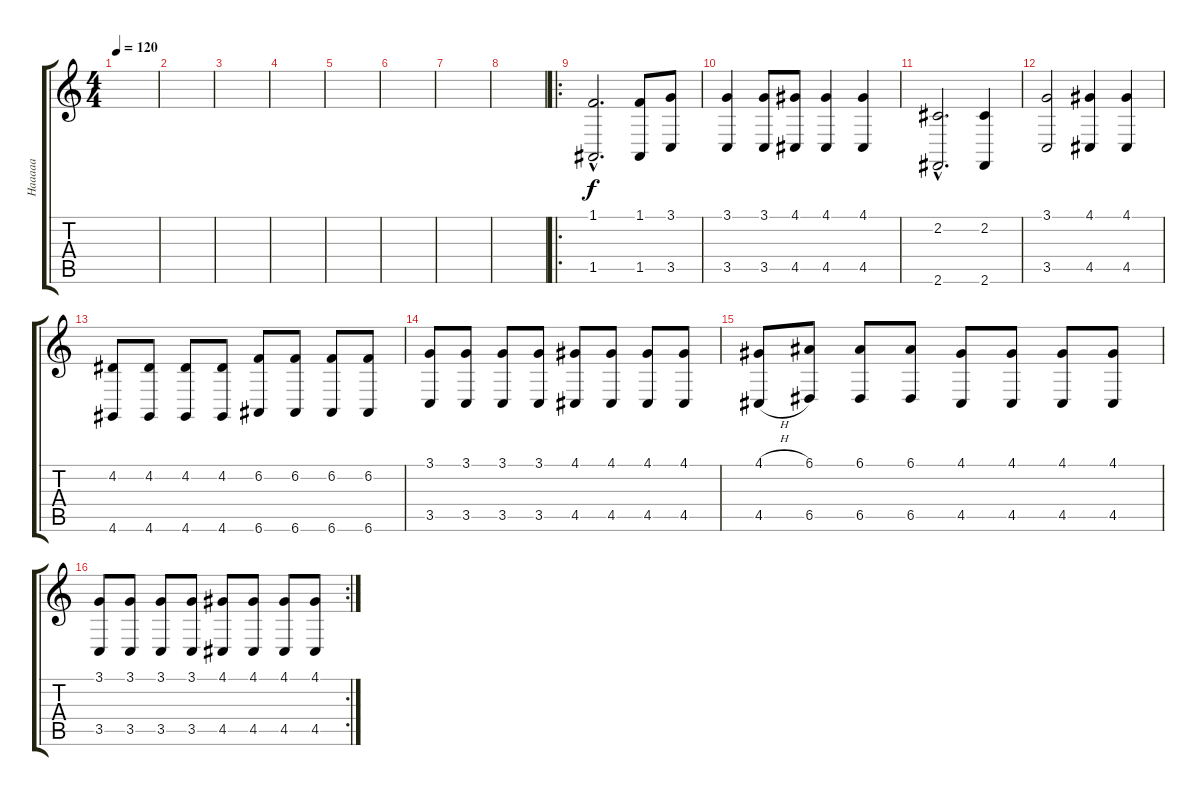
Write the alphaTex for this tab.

\track ("Haaaaa" "Haaaaa") {instrument choiraahs}
\staff {score tabs}
\tuning (E4 B3 G3 D3 A2 E2) {hide}
\ts (4 4)
\tempo 120
\clef g2
\ks c
|
|
|
|
|
|
|
|
\ro
(1.1{hac} 1.5{hac}).2{d volume 12} (1.1 1.5).8 (3.1 3.5).8 |
(3.1 3.5).4 (3.1 3.5).8 (4.1 4.5).8 (4.1 4.5).4 (4.1 4.5).4 |
(2.2{hac} 2.6{hac}).2{d} (2.2 2.6).4 |
(3.1 3.5).2 (4.1 4.5).4 (4.1 4.5).4 |
(4.2 4.6).8 (4.2 4.6).8 (4.2 4.6).8 (4.2 4.6).8 (6.2 6.6).8 (6.2 6.6).8 (6.2 6.6).8 (6.2 6.6).8 |
(3.1 3.5).8 (3.1 3.5).8 (3.1 3.5).8 (3.1 3.5).8 (4.1 4.5).8 (4.1 4.5).8 (4.1 4.5).8 (4.1 4.5).8 |
(4.1{h} 4.5{h}).8 (6.1 6.5).8 (6.1 6.5).8 (6.1 6.5).8 (4.1 4.5).8 (4.1 4.5).8 (4.1 4.5).8 (4.1 4.5).8 |
\rc 2
(3.1 3.5).8 (3.1 3.5).8 (3.1 3.5).8 (3.1 3.5).8 (4.1 4.5).8 (4.1 4.5).8 (4.1 4.5).8 (4.1 4.5).8
